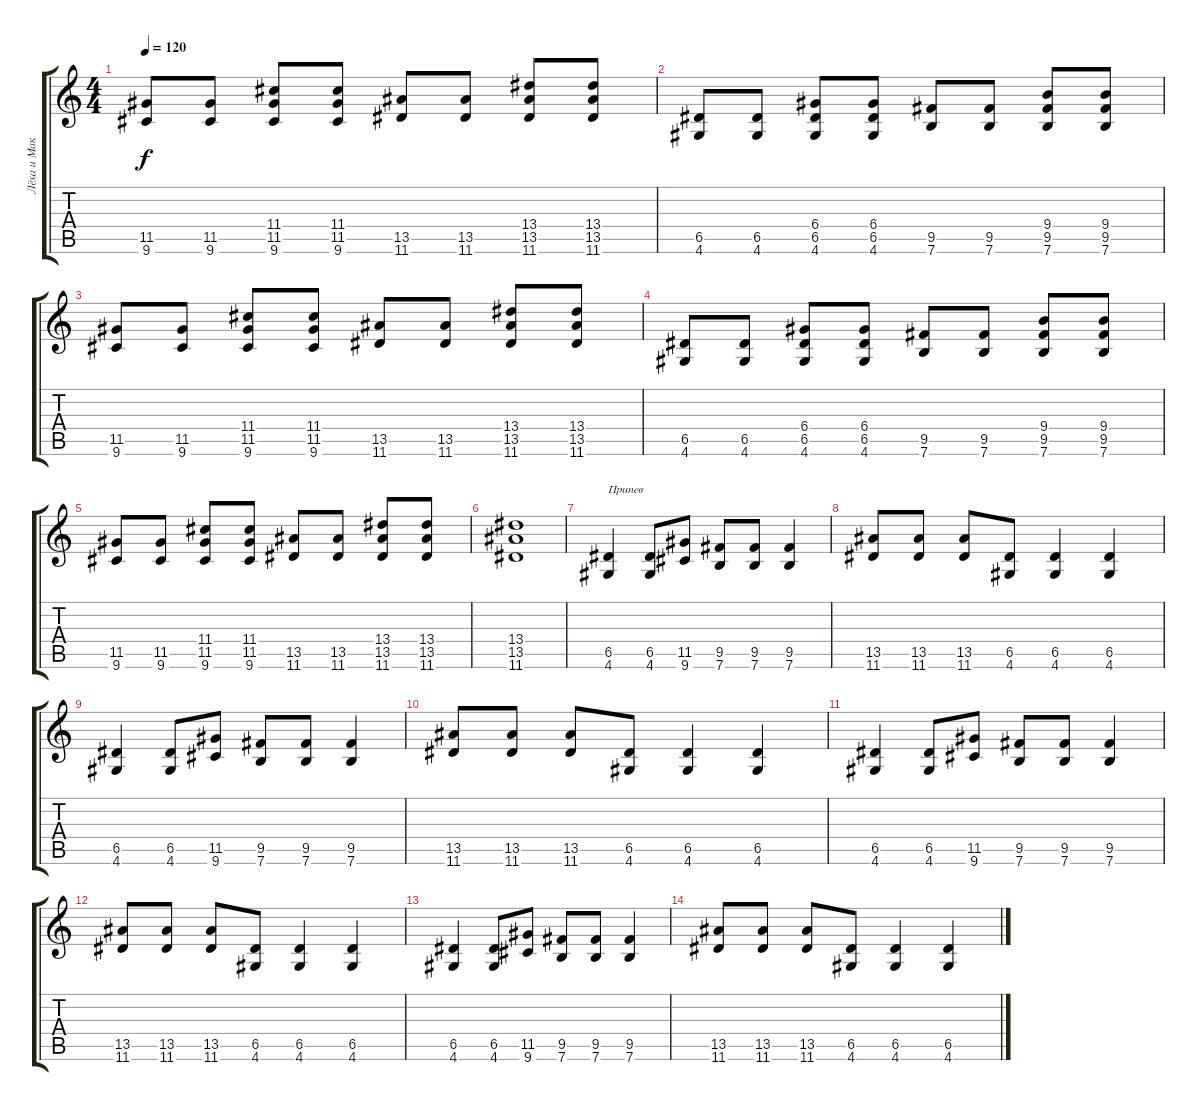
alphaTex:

\track ("Лёха и Макс" "Лёха и Мак") {instrument distortionguitar}
\staff {score tabs}
\tuning (E4 B3 G3 D3 A2 E2) {hide}
\ts (4 4)
\tempo 120
\clef g2
\ks c
(11.5 9.6).8{dy f} (11.5 9.6).8 (11.4 11.5 9.6).8 (11.4 11.5 9.6).8 (13.5 11.6).8 (13.5 11.6).8 (13.4 13.5 11.6).8 (13.4 13.5 11.6).8 |
(6.5 4.6).8 (6.5 4.6).8 (6.4 6.5 4.6).8 (6.4 6.5 4.6).8 (9.5 7.6).8 (9.5 7.6).8 (9.4 9.5 7.6).8 (9.4 9.5 7.6).8 |
(11.5 9.6).8 (11.5 9.6).8 (11.4 11.5 9.6).8 (11.4 11.5 9.6).8 (13.5 11.6).8 (13.5 11.6).8 (13.4 13.5 11.6).8 (13.4 13.5 11.6).8 |
(6.5 4.6).8 (6.5 4.6).8 (6.4 6.5 4.6).8 (6.4 6.5 4.6).8 (9.5 7.6).8 (9.5 7.6).8 (9.4 9.5 7.6).8 (9.4 9.5 7.6).8 |
(11.5 9.6).8 (11.5 9.6).8 (11.4 11.5 9.6).8 (11.4 11.5 9.6).8 (13.5 11.6).8 (13.5 11.6).8 (13.4 13.5 11.6).8 (13.4 13.5 11.6).8 |
(13.4 13.5 11.6).1 |
(6.5 4.6).4{txt "Припев"} (6.5 4.6).8 (11.5 9.6).8 (9.5 7.6).8 (9.5 7.6).8 (9.5 7.6).4 |
(13.5 11.6).8 (13.5 11.6).8 (13.5 11.6).8 (6.5 4.6).8 (6.5 4.6).4 (6.5 4.6).4 |
(6.5 4.6).4 (6.5 4.6).8 (11.5 9.6).8 (9.5 7.6).8 (9.5 7.6).8 (9.5 7.6).4 |
(13.5 11.6).8 (13.5 11.6).8 (13.5 11.6).8 (6.5 4.6).8 (6.5 4.6).4 (6.5 4.6).4 |
(6.5 4.6).4 (6.5 4.6).8 (11.5 9.6).8 (9.5 7.6).8 (9.5 7.6).8 (9.5 7.6).4 |
(13.5 11.6).8 (13.5 11.6).8 (13.5 11.6).8 (6.5 4.6).8 (6.5 4.6).4 (6.5 4.6).4 |
(6.5 4.6).4 (6.5 4.6).8 (11.5 9.6).8 (9.5 7.6).8 (9.5 7.6).8 (9.5 7.6).4 |
(13.5 11.6).8 (13.5 11.6).8 (13.5 11.6).8 (6.5 4.6).8 (6.5 4.6).4 (6.5 4.6).4
